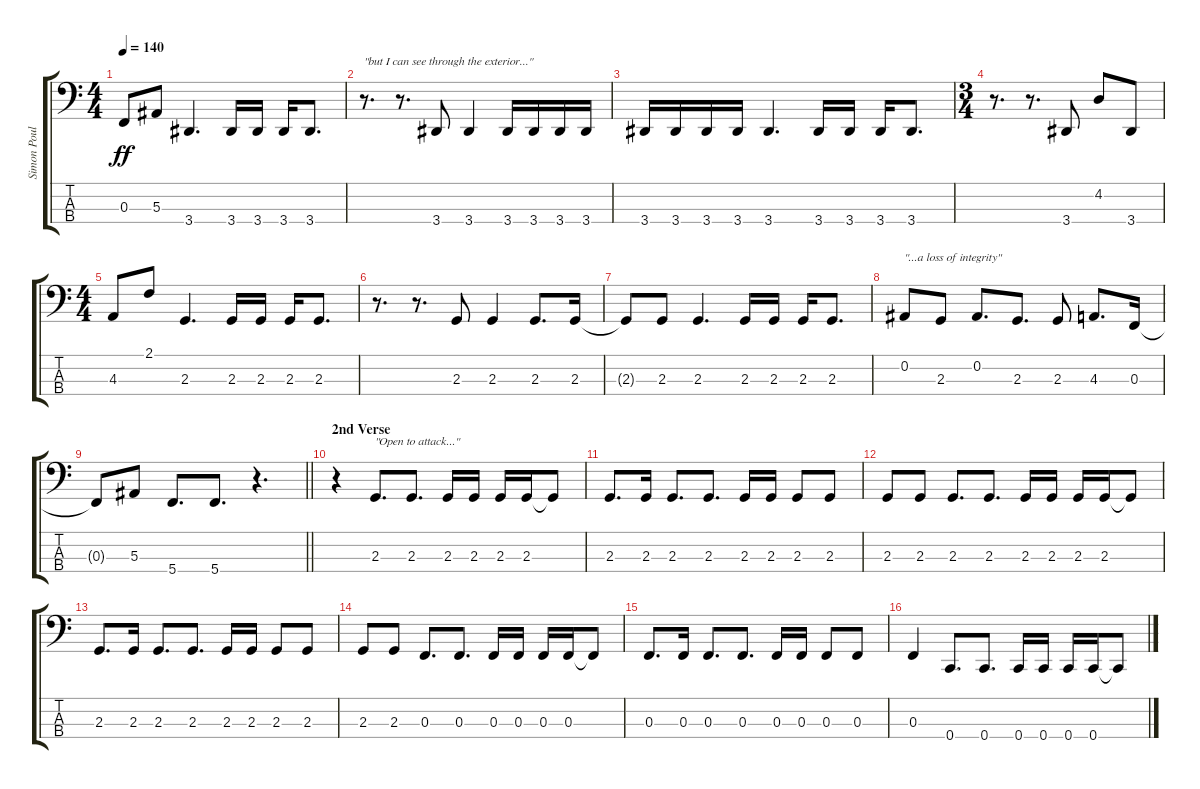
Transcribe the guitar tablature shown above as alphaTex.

\track ("Simon Poulton (Bass)" "Simon Poul") {instrument electricbassfinger}
\staff {score tabs}
\tuning (Eb2 Bb1 F1 C1) {hide}
\ts (4 4)
\tempo 140
\clef f4
\ks c
0.3{t}.8{dy ff} 5.3.8 3.4.4{d} 3.4.16 3.4.16 3.4.16 3.4.8{d} |
r.8{d txt "\"but I can see through the exterior...\""} r.8{d} 3.4.8 3.4.4 3.4.16 3.4.16 3.4.16 3.4.16 |
3.4.16 3.4.16 3.4.16 3.4.16 3.4.4{d} 3.4.16 3.4.16 3.4.16 3.4.8{d} |
\ts (3 4)
r.8{d} r.8{d} 3.4.8 4.2.8 3.4.8 |
\ts (4 4)
4.3.8 2.1.8 2.3.4{d} 2.3.16 2.3.16 2.3.16 2.3.8{d} |
r.8{d} r.8{d} 2.3.8 2.3.4 2.3.8{d} 2.3.16 |
2.3{t}.8 2.3.8 2.3.4{d} 2.3.16 2.3.16 2.3.16 2.3.8{d} |
0.2.8{txt "\"...a loss of integrity\""} 2.3.8 0.2.8{d} 2.3.8{d} 2.3.8 4.3.8{d} 0.3.16 |
\barLineRight lightlight
0.3{t}.8 5.3.8 5.4.8{d} 5.4.8{d} r.4{d} |
\section ("" "2nd Verse")
r.4 2.3.8{d txt "\"Open to attack...\""} 2.3.8{d} 2.3.16 2.3.16 2.3.16 2.3.16 2.3{t}.8 |
2.3.8{d} 2.3.16 2.3.8{d} 2.3.8{d} 2.3.16 2.3.16 2.3.8 2.3.8 |
2.3.8 2.3.8 2.3.8{d} 2.3.8{d} 2.3.16 2.3.16 2.3.16 2.3.16 2.3{t}.8 |
2.3.8{d} 2.3.16 2.3.8{d} 2.3.8{d} 2.3.16 2.3.16 2.3.8 2.3.8 |
2.3.8 2.3.8 0.3.8{d} 0.3.8{d} 0.3.16 0.3.16 0.3.16 0.3.16 0.3{t}.8 |
0.3.8{d} 0.3.16 0.3.8{d} 0.3.8{d} 0.3.16 0.3.16 0.3.8 0.3.8 |
0.3.4 0.4.8{d} 0.4.8{d} 0.4.16 0.4.16 0.4.16 0.4.16 0.4{t}.8
